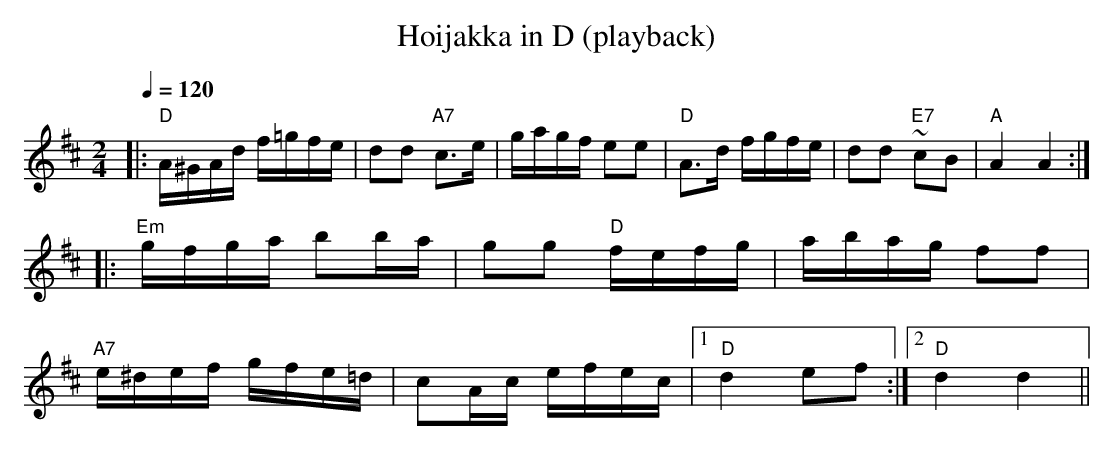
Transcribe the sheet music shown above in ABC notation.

X:1
T:Hoijakka in D (playback)
M:2/4
L:1/16
Q:1/4=120
K:D
|: "D" A^GAd f=gfe | d2d2 "A7" c3e | gagf e2e2 |
"D" A3d fgfe | d2d2 "E7" ~c2B2 | "A" A4 A4 :| !
|: "Em" gfga b2ba | g2g2 "D" fefg | abag f2f2 | !
"A7" e^def gfe=d | c2Ac 1efec |[1 "D" d4 e2f2 :|[2 "D" d4 d4 ||
